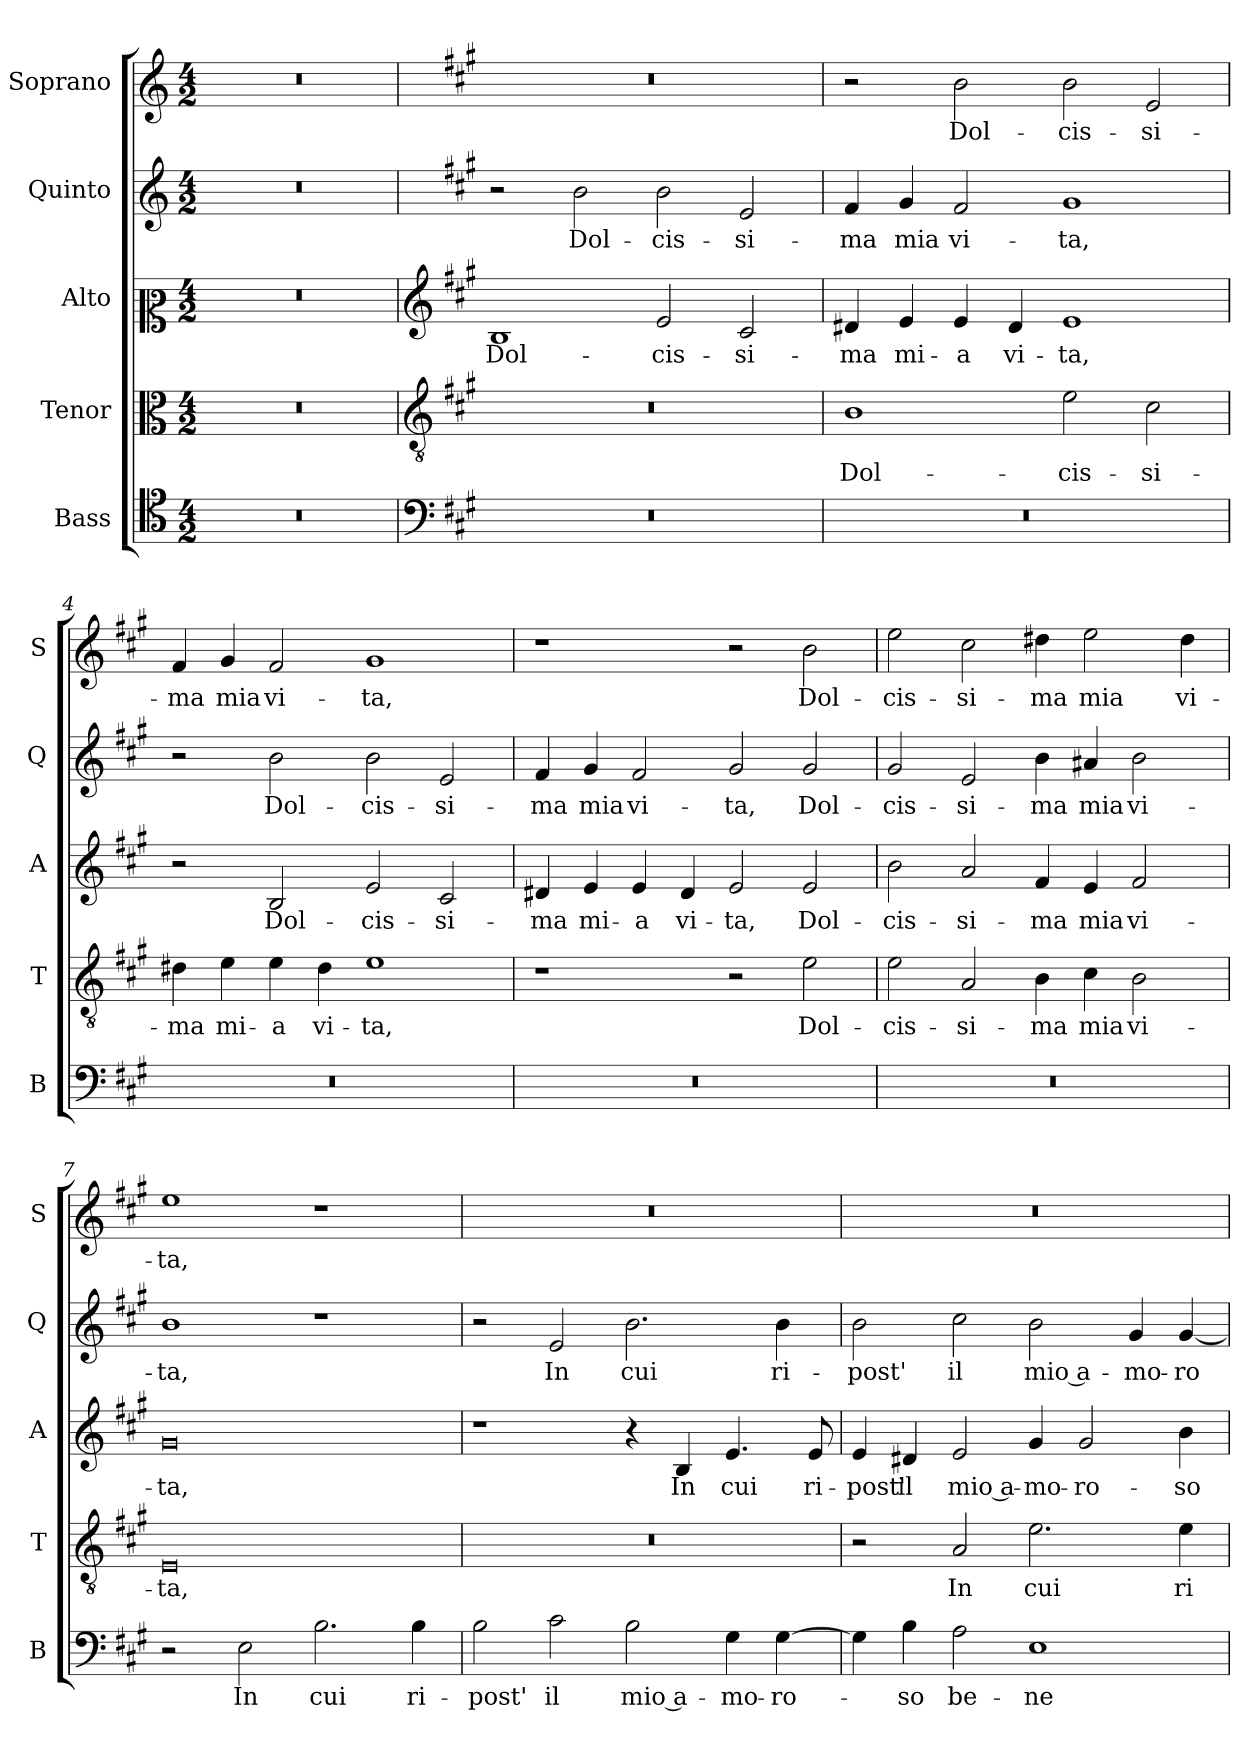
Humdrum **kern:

**kern	**text	**kern	**text	**kern	**text	**kern	**text	**kern	**text
*part5	*part5	*part4	*part4	*part3	*part3	*part2	*part2	*part1	*part1
*staff5	*staff5	*staff4	*staff4	*staff3	*staff3	*staff2	*staff2	*staff1	*staff1
*I"Bass	*	*I"Tenor	*	*I"Alto	*	*I"Quinto	*	*I"Soprano	*
*I'B	*	*I'T	*	*I'A	*	*I'Q	*	*I'S	*
*clefC4	*	*clefC3	*	*clefC2	*	*clefG2	*	*clefG2	*
*k[]	*	*k[]	*	*k[]	*	*k[]	*	*k[]	*
*C:	*	*C:	*	*C:	*	*C:	*	*C:	*
*M4/2	*	*M4/2	*	*M4/2	*	*M4/2	*	*M4/2	*
=1	=1	=1	=1	=1	=1	=1	=1	=1	=1
0r	.	0r	.	0r	.	0r	.	0r	.
=2	=2	=2	=2	=2	=2	=2	=2	=2	=2
*clefF4	*	*clefGv2	*	*clefG2	*	*	*	*	*
*k[f#c#g#]	*	*k[f#c#g#]	*	*k[f#c#g#]	*	*k[f#c#g#]	*	*k[f#c#g#]	*
*A:	*	*A:	*	*A:	*	*A:	*	*A:	*
!	!	!	!	!	!LO:LY:b	!	!	!	!
0r	.	0r	.	1B	Dol-	2r	.	0r	.
!	!	!	!	!	!	!	!LO:LY:b	!	!
.	.	.	.	.	.	2b\	Dol-	.	.
!	!	!	!	!	!LO:LY:b	!	!LO:LY:b	!	!
.	.	.	.	2e/	-cis-	2b\	-cis-	.	.
!	!	!	!	!	!LO:LY:b	!	!LO:LY:b	!	!
.	.	.	.	2c#/	-si-	2e/	-si-	.	.
=3	=3	=3	=3	=3	=3	=3	=3	=3	=3
!	!	!	!LO:LY:b	!	!LO:LY:b	!	!LO:LY:b	!	!
0r	.	1B	Dol-	4d#X/	-ma	4f#/	-ma	2r	.
!	!	!	!	!	!LO:LY:b	!	!LO:LY:b	!	!
.	.	.	.	4e/	mi-	4g#/	mia	.	.
!	!	!	!	!	!LO:LY:b	!	!LO:LY:b	!	!LO:LY:b
.	.	.	.	4e/	-a	2f#/	vi-	2b\	Dol-
!	!	!	!	!	!LO:LY:b	!	!	!	!
.	.	.	.	4d#/	vi-	.	.	.	.
!	!	!	!LO:LY:b	!	!LO:LY:b	!	!LO:LY:b	!	!LO:LY:b
.	.	2e\	-cis-	1e	-ta,	1g#	-ta,	2b\	-cis-
!	!	!	!LO:LY:b	!	!	!	!	!	!LO:LY:b
.	.	2c#\	-si-	.	.	.	.	2e/	-si-
=4	=4	=4	=4	=4	=4	=4	=4	=4	=4
!	!	!	!LO:LY:b	!	!	!	!	!	!LO:LY:b
0r	.	4d#X\	-ma	2r	.	2r	.	4f#/	-ma
!	!	!	!LO:LY:b	!	!	!	!	!	!LO:LY:b
.	.	4e\	mi-	.	.	.	.	4g#/	mia
!	!	!	!LO:LY:b	!	!LO:LY:b	!	!LO:LY:b	!	!LO:LY:b
.	.	4e\	-a	2B/	Dol-	2b\	Dol-	2f#/	vi-
!	!	!	!LO:LY:b	!	!	!	!	!	!
.	.	4d#\	vi-	.	.	.	.	.	.
!	!	!	!LO:LY:b	!	!LO:LY:b	!	!LO:LY:b	!	!LO:LY:b
.	.	1e	-ta,	2e/	-cis-	2b\	-cis-	1g#	-ta,
!	!	!	!	!	!LO:LY:b	!	!LO:LY:b	!	!
.	.	.	.	2c#/	-si-	2e/	-si-	.	.
!!LO:LB:g=z
=5	=5	=5	=5	=5	=5	=5	=5	=5	=5
!	!	!	!	!	!LO:LY:b	!	!LO:LY:b	!	!
0r	.	1r	.	4d#X/	-ma	4f#/	-ma	1r	.
!	!	!	!	!	!LO:LY:b	!	!LO:LY:b	!	!
.	.	.	.	4e/	mi-	4g#/	mia	.	.
!	!	!	!	!	!LO:LY:b	!	!LO:LY:b	!	!
.	.	.	.	4e/	-a	2f#/	vi-	.	.
!	!	!	!	!	!LO:LY:b	!	!	!	!
.	.	.	.	4d#/	vi-	.	.	.	.
!	!	!	!	!	!LO:LY:b	!	!LO:LY:b	!	!
.	.	2r	.	2e/	-ta,	2g#/	-ta,	2r	.
!	!	!	!LO:LY:b	!	!LO:LY:b	!	!LO:LY:b	!	!LO:LY:b
.	.	2e\	Dol-	2e/	Dol-	2g#/	Dol-	2b\	Dol-
=6	=6	=6	=6	=6	=6	=6	=6	=6	=6
!	!	!	!LO:LY:b	!	!LO:LY:b	!	!LO:LY:b	!	!LO:LY:b
0r	.	2e\	-cis-	2b\	-cis-	2g#/	-cis-	2ee\	-cis-
!	!	!	!LO:LY:b	!	!LO:LY:b	!	!LO:LY:b	!	!LO:LY:b
.	.	2A/	-si-	2a/	-si-	2e/	-si-	2cc#\	-si-
!	!	!	!LO:LY:b	!	!LO:LY:b	!	!LO:LY:b	!	!LO:LY:b
.	.	4B\	-ma	4f#/	-ma	4b\	-ma	4dd#X\	-ma
!	!	!	!LO:LY:b	!	!LO:LY:b	!	!LO:LY:b	!	!LO:LY:b
.	.	4c#\	mia	4e/	mia	4a#X/	mia	2ee\	mia
!	!	!	!LO:LY:b	!	!LO:LY:b	!	!LO:LY:b	!	!
.	.	2B\	vi-	2f#/	vi-	2b\	vi-	.	.
!	!	!	!	!	!	!	!	!	!LO:LY:b
.	.	.	.	.	.	.	.	4dd#\	vi-
=7	=7	=7	=7	=7	=7	=7	=7	=7	=7
!	!	!	!LO:LY:b	!	!LO:LY:b	!	!LO:LY:b	!	!LO:LY:b
2r	.	0E	-ta,	0g#	-ta,	1b	-ta,	1ee	-ta,
!	!LO:LY:b	!	!	!	!	!	!	!	!
2E\	In	.	.	.	.	.	.	.	.
!	!LO:LY:b	!	!	!	!	!	!	!	!
2.B\	cui	.	.	.	.	1r	.	1r	.
!	!LO:LY:b	!	!	!	!	!	!	!	!
4B\	ri-	.	.	.	.	.	.	.	.
=8	=8	=8	=8	=8	=8	=8	=8	=8	=8
!	!LO:LY:b	!	!	!	!	!	!	!	!
2B\	-post'	0r	.	1r	.	2r	.	0r	.
!	!LO:LY:b	!	!	!	!	!	!LO:LY:b	!	!
2c#\	il	.	.	.	.	2e/	In	.	.
!	!LO:LY:b	!	!	!	!	!	!LO:LY:b	!	!
2B\	mio a-	.	.	4r	.	2.b\	cui	.	.
!	!	!	!	!	!LO:LY:b	!	!	!	!
.	.	.	.	4B/	In	.	.	.	.
!	!LO:LY:b	!	!	!	!LO:LY:b	!	!	!	!
4G#\	-mo-	.	.	4.e/	cui	.	.	.	.
!	!LO:LY:b	!	!	!	!	!	!LO:LY:b	!	!
[4G#\	-ro-	.	.	.	.	4b\	ri-	.	.
!	!	!	!	!	!LO:LY:b	!	!	!	!
.	.	.	.	8e/	ri-	.	.	.	.
!!LO:PB:g=z
=9	=9	=9	=9	=9	=9	=9	=9	=9	=9
!	!	!	!	!	!LO:LY:b	!	!LO:LY:b	!	!
4G#\]	.	2r	.	4e/	-post'	2b\	-post'	0r	.
!	!LO:LY:b	!	!	!	!LO:LY:b	!	!	!	!
4B\	-so	.	.	4d#X/	il	.	.	.	.
!	!LO:LY:b	!	!LO:LY:b	!	!LO:LY:b	!	!LO:LY:b	!	!
2A\	be-	2A/	In	2e/	mio a-	2cc#\	il	.	.
!	!LO:LY:b	!	!LO:LY:b	!	!LO:LY:b	!	!LO:LY:b	!	!
1E	-ne	2.e\	cui	4g#/	-mo-	2b\	mio a-	.	.
!	!	!	!	!	!LO:LY:b	!	!	!	!
.	.	.	.	2g#/	-ro-	.	.	.	.
!	!	!	!	!	!	!	!LO:LY:b	!	!
.	.	.	.	.	.	4g#/	-mo-	.	.
!	!	!	!LO:LY:b	!	!LO:LY:b	!	!LO:LY:b	!	!
.	.	4e\	ri-	4b\	-so	[4g#/	-ro-	.	.
=	=	=	=	=	=	=	=	=	=
*-	*-	*-	*-	*-	*-	*-	*-	*-	*-
